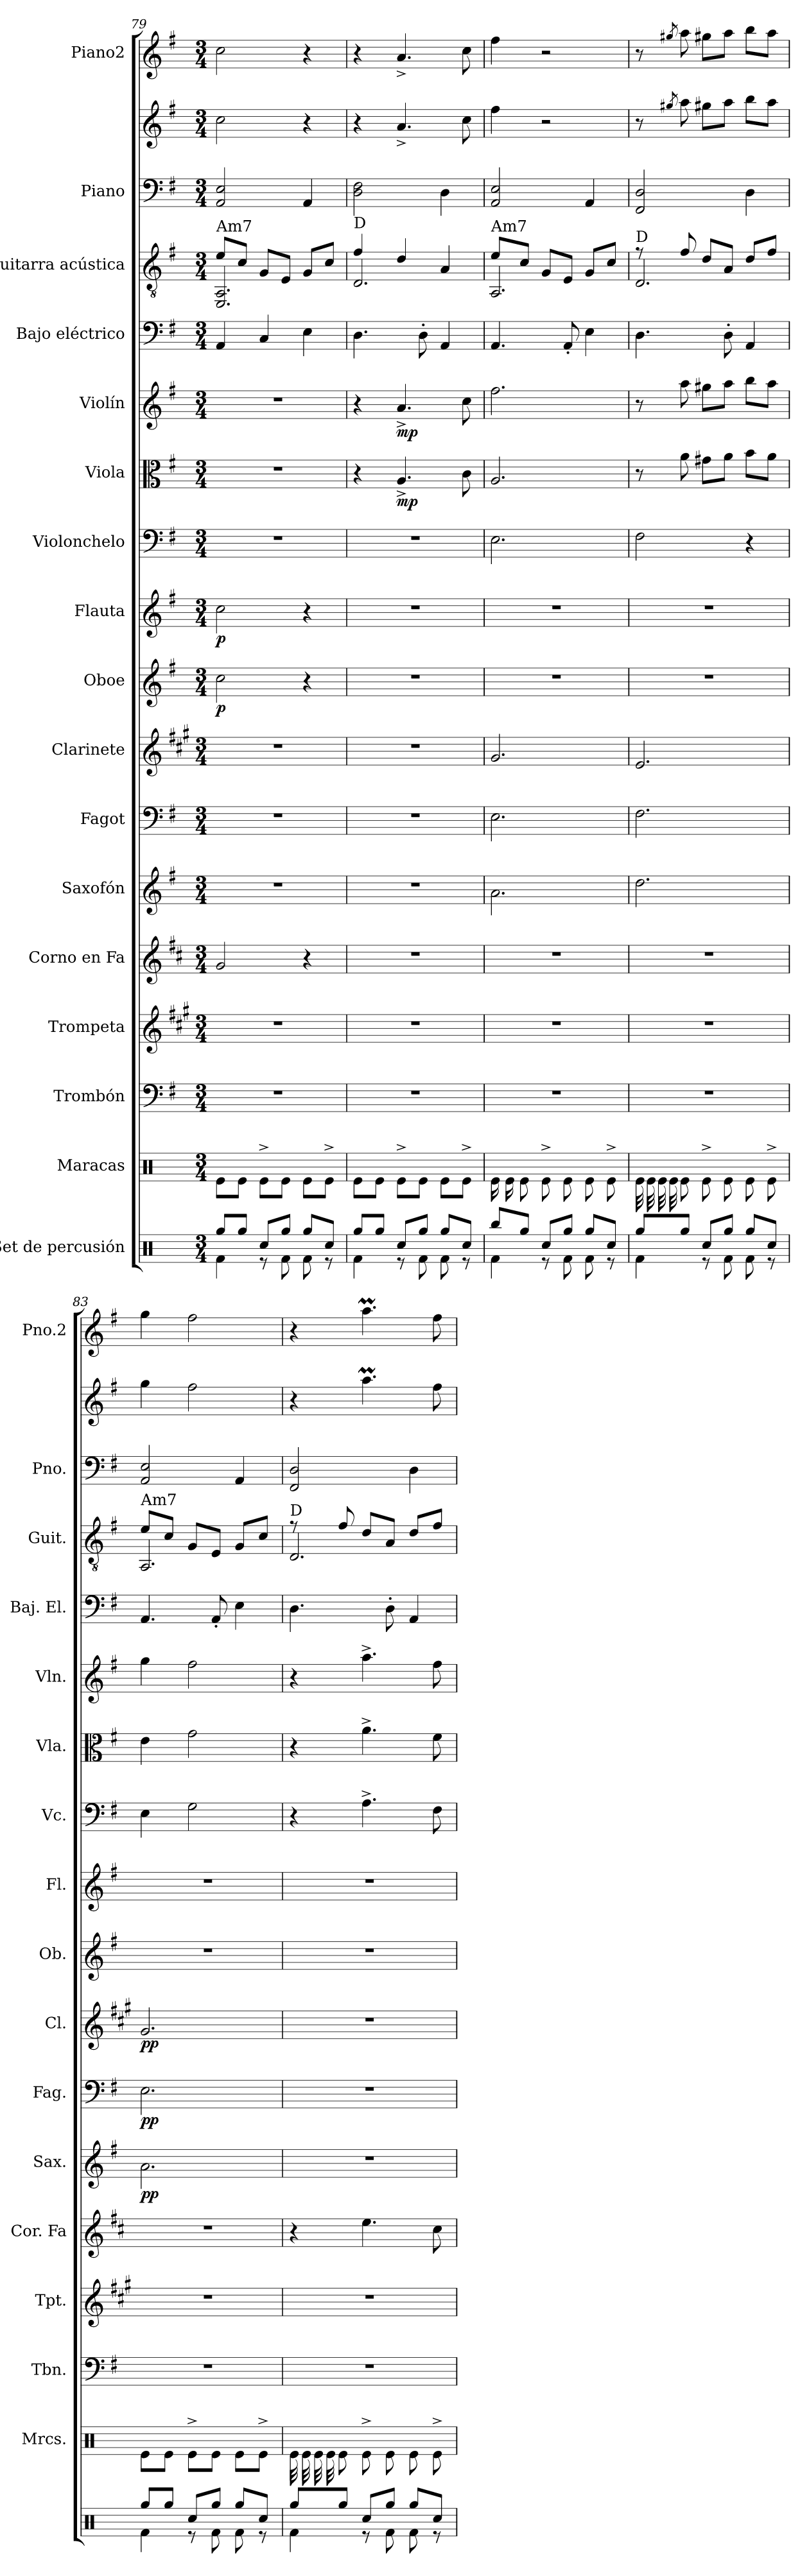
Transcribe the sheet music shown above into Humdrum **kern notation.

**kern	**kern	**kern	**kern	**kern	**kern	**dynam	**kern	**dynam	**kern	**dynam	**kern	**dynam	**kern	**dynam	**kern	**dynam	**kern	**dynam	**kern	**dynam	**kern	**kern	**kern	**kern	**kern
*part17	*part16	*part15	*part14	*part13	*part12	*part12	*part11	*part11	*part10	*part10	*part9	*part9	*part8	*part8	*part7	*part7	*part6	*part6	*part5	*part5	*part4	*part3	*part2	*part2	*part1
*staff18	*staff17	*staff16	*staff15	*staff14	*staff13	*staff13	*staff12	*staff12	*staff11	*staff11	*staff10	*staff10	*staff9	*staff9	*staff8	*staff8	*staff7	*staff7	*staff6	*staff6	*staff5	*staff4	*staff3	*staff2	*staff1
*I"Set de percusión	*I"Maracas	*I"Trombón	*I"Trompeta	*I"Corno en Fa	*I"Saxofón	*	*I"Fagot	*	*I"Clarinete	*	*I"Oboe	*	*I"Flauta	*	*I"Violonchelo	*	*I"Viola	*	*I"Violín	*	*I"Bajo eléctrico	*I"Guitarra acústica	*I"Piano	*	*I"Piano2
*	*I'Mrcs.	*I'Tbn.	*I'Tpt.	*I'Cor. Fa	*I'Sax.	*	*I'Fag.	*	*I'Cl.	*	*I'Ob.	*	*I'Fl.	*	*I'Vc.	*	*I'Vla.	*	*I'Vln.	*	*I'Baj. El.	*I'Guit.	*I'Pno.	*	*I'Pno.2
!!LO:PB:g=z
*clefX	*clefX	*clefF4	*clefG2	*clefG2	*clefG2	*	*clefF4	*	*clefG2	*	*clefG2	*	*clefG2	*	*clefF4	*	*clefC3	*	*clefG2	*	*clefF4	*clefGv2	*clefF4	*clefG2	*clefG2
*	*	*	*ITrd1c2	*ITrd4c7	*ITrd8c14	*	*	*	*ITrd1c2	*	*	*	*	*	*	*	*	*	*	*	*ITrd7c12	*	*	*	*
*k[]	*k[]	*k[f#]	*k[f#]	*k[f#]	*k[f#]	*	*k[f#]	*	*k[f#]	*	*k[f#]	*	*k[f#]	*	*k[f#]	*	*k[f#]	*	*k[f#]	*	*k[f#]	*k[f#]	*k[f#]	*k[f#]	*k[f#]
*M3/4	*M3/4	*M3/4	*M3/4	*M3/4	*M3/4	*	*M3/4	*	*M3/4	*	*M3/4	*	*M3/4	*	*M3/4	*	*M3/4	*	*M3/4	*	*M3/4	*M3/4	*M3/4	*M3/4	*M3/4
=79	=79	=79	=79	=79	=79	=79	=79	=79	=79	=79	=79	=79	=79	=79	=79	=79	=79	=79	=79	=79	=79	=79	=79	=79	=79
*^	*	*	*	*	*	*	*	*	*	*	*	*	*	*	*	*	*	*	*	*	*	*^	*	*	*
!	!	!	!	!	!	!	!	!	!	!	!	!	!	!	!	!	!	!	!	!	!	!	!LO:TX:a:t=Am7	!	!	!	!
!	!	!	!	!	!	!	!	!	!	!	!	!	!LO:DY:b	!	!LO:DY:b	!	!	!	!	!	!	!	!	!	!	!	!
8Rgg/L	4Rf\	8Re\L	2.r	2.r	2c/	2.r	.	2.r	.	2.r	.	2cc\	p	2cc\	p	2.r	.	2.r	.	2.r	.	4AAA/	8e/L	2.EE/ 2.AA/	2AA/ 2E/	2cc\	2cc\
8Rgg/J	.	8Re\J	.	.	.	.	.	.	.	.	.	.	.	.	.	.	.	.	.	.	.	.	8c/J	.	.	.	.
8Rcc/L	8r	8Re^\L	.	.	.	.	.	.	.	.	.	.	.	.	.	.	.	.	.	.	.	4CC/	8G/L	.	.	.	.
8Rgg/J	8Rf\	8Re\J	.	.	.	.	.	.	.	.	.	.	.	.	.	.	.	.	.	.	.	.	8E/J	.	.	.	.
8Rgg/L	8Rf\	8Re\L	.	.	4r	.	.	.	.	.	.	4r	.	4r	.	.	.	.	.	.	.	4EE\	8G/L	.	4AA/	4r	4r
8Rcc/J	8r	8Re^\J	.	.	.	.	.	.	.	.	.	.	.	.	.	.	.	.	.	.	.	.	8c/J	.	.	.	.
=80	=80	=80	=80	=80	=80	=80	=80	=80	=80	=80	=80	=80	=80	=80	=80	=80	=80	=80	=80	=80	=80	=80	=80	=80	=80	=80	=80
!	!	!	!	!	!	!	!	!	!	!	!	!	!	!	!	!	!	!	!	!	!	!	!LO:TX:a:t=D	!	!	!	!
8Rgg/L	4Rf\	8Re\L	2.r	2.r	2.r	2.r	.	2.r	.	2.r	.	2.r	.	2.r	.	2.r	.	4r	.	4r	.	4.DD\	4f#/	2.D/	2D\ 2F#\	4r	4r
8Rgg/J	.	8Re\J	.	.	.	.	.	.	.	.	.	.	.	.	.	.	.	.	.	.	.	.	.	.	.	.	.
!	!	!	!	!	!	!	!	!	!	!	!	!	!	!	!	!	!	!	!LO:DY:b	!	!LO:DY:b	!	!	!	!	!	!
8Rcc/L	8r	8Re^\L	.	.	.	.	.	.	.	.	.	.	.	.	.	.	.	4.A^/	mp	4.a^/	mp	.	4d/	.	.	4.a^/	4.a^/
8Rgg/J	8Rf\	8Re\J	.	.	.	.	.	.	.	.	.	.	.	.	.	.	.	.	.	.	.	8DD'\	.	.	.	.	.
8Rgg/L	8Rf\	8Re\L	.	.	.	.	.	.	.	.	.	.	.	.	.	.	.	.	.	.	.	4AAA/	4A/	.	4D\	.	.
8Rcc/J	8r	8Re^\J	.	.	.	.	.	.	.	.	.	.	.	.	.	.	.	8c\	.	8cc\	.	.	.	.	.	8cc\	8cc\
=81	=81	=81	=81	=81	=81	=81	=81	=81	=81	=81	=81	=81	=81	=81	=81	=81	=81	=81	=81	=81	=81	=81	=81	=81	=81	=81	=81
!	!	!	!	!	!	!	!	!	!	!	!	!	!	!	!	!	!	!	!	!	!	!	!LO:TX:a:t=Am7	!	!	!	!
!	!	!	!	!	!	!	!LO:DY:b	!	!	!	!	!	!	!	!	!	!	!	!	!	!	!	!	!	!	!	!
!	!	!	!	!	!	!	!LO:DY:n=1:b	!	!LO:DY:b	!	!	!	!	!	!	!	!	!	!	!	!	!	!	!	!	!	!
!	!	!	!	!	!	!	!	!	!LO:DY:n=1:b	!	!LO:DY:b	!	!	!	!	!	!	!	!	!	!	!	!	!	!	!	!
!	!	!	!	!	!	!	!	!	!	!	!LO:DY:n=1:b	!	!	!	!	!	!LO:DY:b	!	!	!	!	!	!	!	!	!	!
!	!	!	!	!	!	!	!	!	!	!	!	!	!	!	!	!	!LO:DY:n=1:b	!	!	!	!	!	!	!	!	!	!
*	*	*tremolo	*	*	*	*	*	*	*	*	*	*	*	*	*	*	*	*	*	*	*	*	*	*	*	*	*
8Rbb/L	4Rf\	16Re\LL	2.r	2.r	2.r	2.A\	mp mp	2.E\	mp mp	2.f#/	mp mp	2.r	.	2.r	.	2.E\	mp mp	2.A/	.	2.ff#\	.	4.AAA/	8e/L	2.AA/	2AA/ 2E/	4ff#\	4ff#\
.	.	16Re\	.	.	.	.	.	.	.	.	.	.	.	.	.	.	.	.	.	.	.	.	.	.	.	.	.
*	*	*Xtremolo	*	*	*	*	*	*	*	*	*	*	*	*	*	*	*	*	*	*	*	*	*	*	*	*	*
8Rgg/J	.	8Re\J	.	.	.	.	.	.	.	.	.	.	.	.	.	.	.	.	.	.	.	.	8c/J	.	.	.	.
8Rcc/L	8r	8Re^\L	.	.	.	.	.	.	.	.	.	.	.	.	.	.	.	.	.	.	.	.	8G/L	.	.	2r	2r
8Rgg/J	8Rf\	8Re\J	.	.	.	.	.	.	.	.	.	.	.	.	.	.	.	.	.	.	.	8AAA'/	8E/J	.	.	.	.
8Rgg/L	8Rf\	8Re\L	.	.	.	.	.	.	.	.	.	.	.	.	.	.	.	.	.	.	.	4EE\	8G/L	.	4AA/	.	.
8Rcc/J	8r	8Re^\J	.	.	.	.	.	.	.	.	.	.	.	.	.	.	.	.	.	.	.	.	8c/J	.	.	.	.
=82	=82	=82	=82	=82	=82	=82	=82	=82	=82	=82	=82	=82	=82	=82	=82	=82	=82	=82	=82	=82	=82	=82	=82	=82	=82	=82	=82
!	!	!	!	!	!	!	!	!	!	!	!	!	!	!	!	!	!	!	!	!	!	!	!LO:TX:a:t=D	!	!	!	!
*	*	*tremolo	*	*	*	*	*	*	*	*	*	*	*	*	*	*	*	*	*	*	*	*	*	*	*	*	*
8Rgg/L	4Rf\	32Re\LLL	2.r	2.r	2.r	2.d\	.	2.F#\	.	2.d/	.	2.r	.	2.r	.	2F#\	.	8r	.	8r	.	4.DD\	8r	2.D/	2FF#/ 2D/	8r	8r
.	.	32Re\	.	.	.	.	.	.	.	.	.	.	.	.	.	.	.	.	.	.	.	.	.	.	.	.	.
.	.	32Re\	.	.	.	.	.	.	.	.	.	.	.	.	.	.	.	.	.	.	.	.	.	.	.	.	.
.	.	32Re\	.	.	.	.	.	.	.	.	.	.	.	.	.	.	.	.	.	.	.	.	.	.	.	.	.
*	*	*Xtremolo	*	*	*	*	*	*	*	*	*	*	*	*	*	*	*	*	*	*	*	*	*	*	*	*	*
.	.	.	.	.	.	.	.	.	.	.	.	.	.	.	.	.	.	.	.	.	.	.	.	.	.	8qgg#X/	8qgg#X/
8Rgg/J	.	8Re\J	.	.	.	.	.	.	.	.	.	.	.	.	.	.	.	8a\	.	8aa\	.	.	8f#/	.	.	8aa\	8aa\
8Rcc/L	8r	8Re^\L	.	.	.	.	.	.	.	.	.	.	.	.	.	.	.	8g#X\L	.	8gg#X\L	.	.	8d/L	.	.	8gg#\L	8gg#\L
8Rgg/J	8Rf\	8Re\J	.	.	.	.	.	.	.	.	.	.	.	.	.	.	.	8a\J	.	8aa\J	.	8DD'\	8A/J	.	.	8aa\J	8aa\J
8Rgg/L	8Rf\	8Re\L	.	.	.	.	.	.	.	.	.	.	.	.	.	4r	.	8b\L	.	8bb\L	.	4AAA/	8d/L	.	4D\	8bb\L	8bb\L
8Rcc/J	8r	8Re^\J	.	.	.	.	.	.	.	.	.	.	.	.	.	.	.	8a\J	.	8aa\J	.	.	8f#/J	.	.	8aa\J	8aa\J
=83	=83	=83	=83	=83	=83	=83	=83	=83	=83	=83	=83	=83	=83	=83	=83	=83	=83	=83	=83	=83	=83	=83	=83	=83	=83	=83	=83
!	!	!	!	!	!	!	!	!	!	!	!	!	!	!	!	!	!	!	!	!	!	!	!LO:TX:a:t=Am7	!	!	!	!
!	!	!	!	!	!	!	!LO:DY:b	!	!	!	!	!	!	!	!	!	!	!	!	!	!	!	!	!	!	!	!
!	!	!	!	!	!	!	!LO:DY:n=1:b	!	!LO:DY:b	!	!	!	!	!	!	!	!	!	!	!	!	!	!	!	!	!	!
!	!	!	!	!	!	!	!	!	!LO:DY:n=1:b	!	!LO:DY:b	!	!	!	!	!	!	!	!	!	!	!	!	!	!	!	!
!	!	!	!	!	!	!	!	!	!	!	!LO:DY:n=1:b	!	!	!	!	!	!	!	!	!	!	!	!	!	!	!	!
8Rgg/L	4Rf\	8Re\L	2.r	2.r	2.r	2.A\	p p	2.E\	p p	2.f#/	p p	2.r	.	2.r	.	4E\	.	4e\	.	4gg\	.	4.AAA/	8e/L	2.AA/	2AA/ 2E/	4gg\	4gg\
8Rgg/J	.	8Re\J	.	.	.	.	.	.	.	.	.	.	.	.	.	.	.	.	.	.	.	.	8c/J	.	.	.	.
8Rcc/L	8r	8Re^\L	.	.	.	.	.	.	.	.	.	.	.	.	.	2G\	.	2g\	.	2ff#\	.	.	8G/L	.	.	2ff#\	2ff#\
8Rgg/J	8Rf\	8Re\J	.	.	.	.	.	.	.	.	.	.	.	.	.	.	.	.	.	.	.	8AAA'/	8E/J	.	.	.	.
8Rgg/L	8Rf\	8Re\L	.	.	.	.	.	.	.	.	.	.	.	.	.	.	.	.	.	.	.	4EE\	8G/L	.	4AA/	.	.
8Rcc/J	8r	8Re^\J	.	.	.	.	.	.	.	.	.	.	.	.	.	.	.	.	.	.	.	.	8c/J	.	.	.	.
=84	=84	=84	=84	=84	=84	=84	=84	=84	=84	=84	=84	=84	=84	=84	=84	=84	=84	=84	=84	=84	=84	=84	=84	=84	=84	=84	=84
!	!	!	!	!	!	!	!	!	!	!	!	!	!	!	!	!	!	!	!	!	!	!	!LO:TX:a:t=D	!	!	!	!
*	*	*tremolo	*	*	*	*	*	*	*	*	*	*	*	*	*	*	*	*	*	*	*	*	*	*	*	*	*
8Rgg/L	4Rf\	32Re\LLL	2.r	2.r	4r	2.r	.	2.r	.	2.r	.	2.r	.	2.r	.	4r	.	4r	.	4r	.	4.DD\	8r	2.D/	2FF#/ 2D/	4r	4r
.	.	32Re\	.	.	.	.	.	.	.	.	.	.	.	.	.	.	.	.	.	.	.	.	.	.	.	.	.
.	.	32Re\	.	.	.	.	.	.	.	.	.	.	.	.	.	.	.	.	.	.	.	.	.	.	.	.	.
.	.	32Re\	.	.	.	.	.	.	.	.	.	.	.	.	.	.	.	.	.	.	.	.	.	.	.	.	.
*	*	*Xtremolo	*	*	*	*	*	*	*	*	*	*	*	*	*	*	*	*	*	*	*	*	*	*	*	*	*
8Rgg/J	.	8Re\J	.	.	.	.	.	.	.	.	.	.	.	.	.	.	.	.	.	.	.	.	8f#/	.	.	.	.
8Rcc/L	8r	8Re^\L	.	.	4.a\	.	.	.	.	.	.	.	.	.	.	4.A^\	.	4.a^\	.	4.aa^\	.	.	8d/L	.	.	4.aaM\	4.aaM\
8Rgg/J	8Rf\	8Re\J	.	.	.	.	.	.	.	.	.	.	.	.	.	.	.	.	.	.	.	8DD'\	8A/J	.	.	.	.
8Rgg/L	8Rf\	8Re\L	.	.	.	.	.	.	.	.	.	.	.	.	.	.	.	.	.	.	.	4AAA/	8d/L	.	4D\	.	.
8Rcc/J	8r	8Re^\J	.	.	8f#\	.	.	.	.	.	.	.	.	.	.	8F#\	.	8f#\	.	8ff#\	.	.	8f#/J	.	.	8ff#\	8ff#\
*v	*v	*	*	*	*	*	*	*	*	*	*	*	*	*	*	*	*	*	*	*	*	*	*v	*v	*	*	*
=	=	=	=	=	=	=	=	=	=	=	=	=	=	=	=	=	=	=	=	=	=	=	=	=	=
*-	*-	*-	*-	*-	*-	*-	*-	*-	*-	*-	*-	*-	*-	*-	*-	*-	*-	*-	*-	*-	*-	*-	*-	*-	*-
